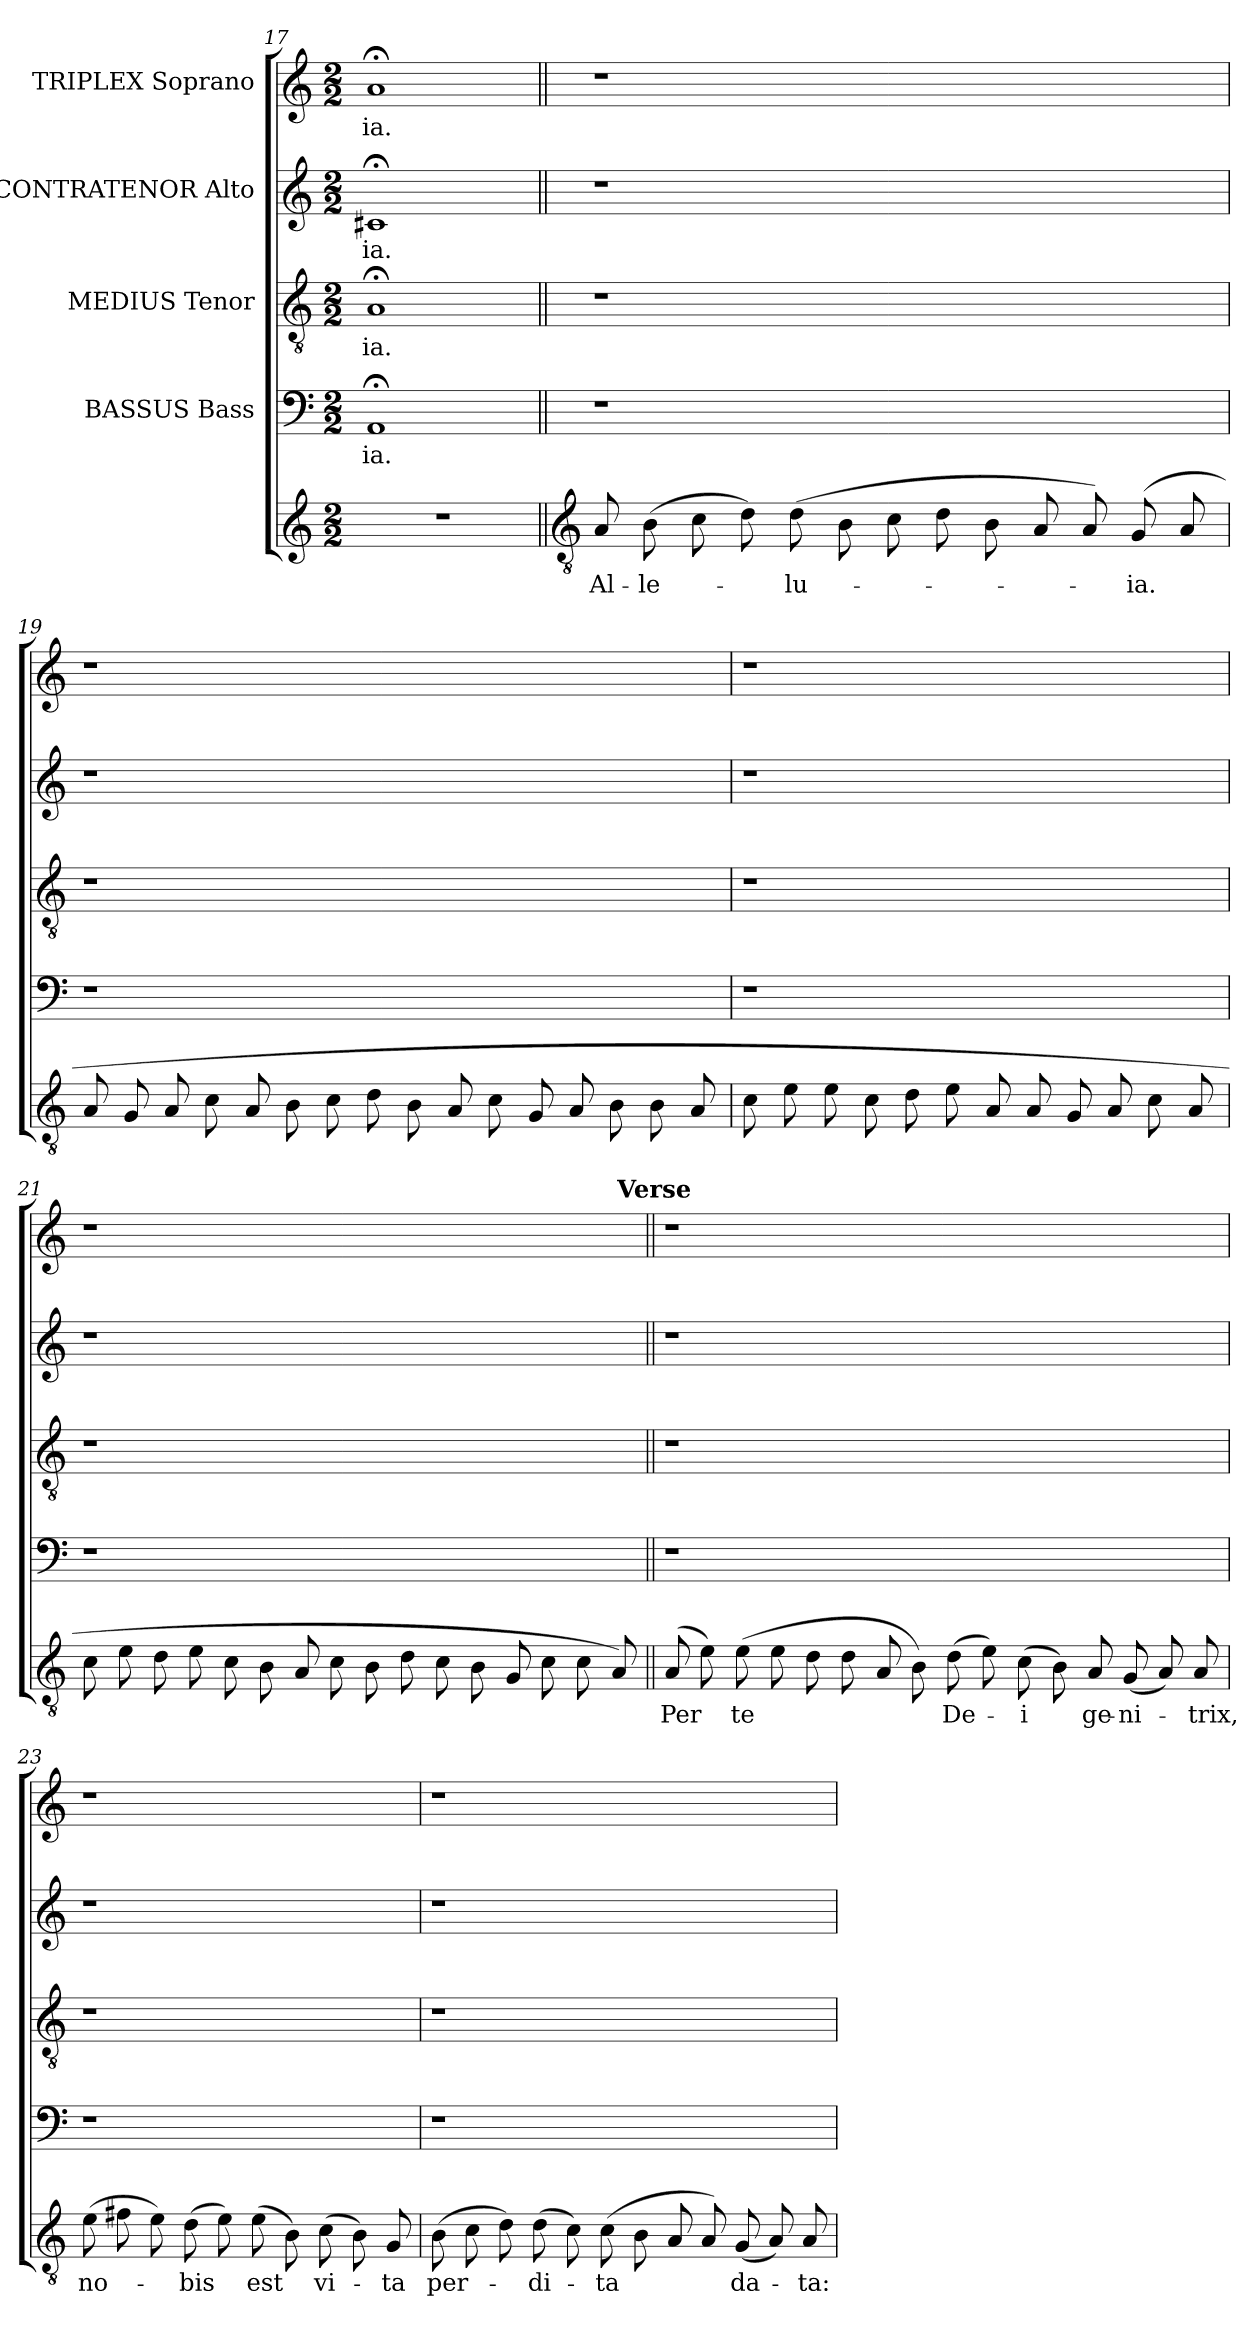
**kern	**text	**kern	**text	**kern	**text	**kern	**text	**kern	**text
*part5	*part5	*part4	*part4	*part3	*part3	*part2	*part2	*part1	*part1
*staff5	*staff5	*staff4	*staff4	*staff3	*staff3	*staff2	*staff2	*staff1	*staff1
*	*	*I"BASSUS Bass	*	*I"MEDIUS Tenor	*	*I"CONTRATENOR Alto	*	*I"TRIPLEX Soprano	*
*clefG2	*	*clefF4	*	*clefGv2	*	*clefG2	*	*clefG2	*
*k[]	*	*k[]	*	*k[]	*	*k[]	*	*k[]	*
*C:	*	*C:	*	*C:	*	*C:	*	*C:	*
*M2/2	*	*M2/2	*	*M2/2	*	*M2/2	*	*M2/2	*
=17	=17	=17	=17	=17	=17	=17	=17	=17	=17
!	!	!	!LO:LY:b	!	!LO:LY:b	!	!LO:LY:b	!	!LO:LY:b
1r	.	1AA;<	-ia.	1A;<	-ia.	1c#X;<	-ia.	1a;<	-ia.
!!LO:PB:g=z
=18||	=18||	=18||	=18||	=18||	=18||	=18||	=18||	=18||	=18||
*clefGv2	*	*	*	*	*	*	*	*	*
!	!LO:LY:b	!	!	!	!	!	!	!	!
8A	Al-	1r	.	1r	.	1r	.	1r	.
!	!LO:LY:b	!	!	!	!	!	!	!	!
(>8B	-le-	.	.	.	.	.	.	.	.
8c	.	.	.	.	.	.	.	.	.
8d)	.	.	.	.	.	.	.	.	.
!	!LO:LY:b	!	!	!	!	!	!	!	!
(>8d	-lu-	.	.	.	.	.	.	.	.
8B	.	.	.	.	.	.	.	.	.
8c	.	.	.	.	.	.	.	.	.
8d	.	.	.	.	.	.	.	.	.
8B	.	2ryy	.	2ryy	.	2ryy	.	2ryy	.
8A	.	.	.	.	.	.	.	.	.
8A)	.	.	.	.	.	.	.	.	.
!	!LO:LY:b	!	!	!	!	!	!	!	!
(>8G	-ia.	.	.	.	.	.	.	.	.
8A	.	8ryy	.	8ryy	.	8ryy	.	8ryy	.
=19`	=19`	=19`	=19`	=19`	=19`	=19`	=19`	=19`	=19`
8A	.	1r	.	1r	.	1r	.	1r	.
8G	.	.	.	.	.	.	.	.	.
8A	.	.	.	.	.	.	.	.	.
8c	.	.	.	.	.	.	.	.	.
8A	.	.	.	.	.	.	.	.	.
8B	.	.	.	.	.	.	.	.	.
8c	.	.	.	.	.	.	.	.	.
8d	.	.	.	.	.	.	.	.	.
8B	.	1ryy	.	1ryy	.	1ryy	.	1ryy	.
8A	.	.	.	.	.	.	.	.	.
8c	.	.	.	.	.	.	.	.	.
8G	.	.	.	.	.	.	.	.	.
8A	.	.	.	.	.	.	.	.	.
8B	.	.	.	.	.	.	.	.	.
8B	.	.	.	.	.	.	.	.	.
8A	.	.	.	.	.	.	.	.	.
=20`	=20`	=20`	=20`	=20`	=20`	=20`	=20`	=20`	=20`
8c	.	1r	.	1r	.	1r	.	1r	.
8e	.	.	.	.	.	.	.	.	.
8e	.	.	.	.	.	.	.	.	.
8c	.	.	.	.	.	.	.	.	.
8d	.	.	.	.	.	.	.	.	.
8e	.	.	.	.	.	.	.	.	.
8A	.	.	.	.	.	.	.	.	.
8A	.	.	.	.	.	.	.	.	.
8G	.	2ryy	.	2ryy	.	2ryy	.	2ryy	.
8A	.	.	.	.	.	.	.	.	.
8c	.	.	.	.	.	.	.	.	.
8A	.	.	.	.	.	.	.	.	.
!!LO:LB:g=z
=21`	=21`	=21`	=21`	=21`	=21`	=21`	=21`	=21`	=21`
8c	.	1r	.	1r	.	1r	.	1r	.
8e	.	.	.	.	.	.	.	.	.
8d	.	.	.	.	.	.	.	.	.
8e	.	.	.	.	.	.	.	.	.
8c	.	.	.	.	.	.	.	.	.
8B	.	.	.	.	.	.	.	.	.
8A	.	.	.	.	.	.	.	.	.
8c	.	.	.	.	.	.	.	.	.
8B	.	1ryy	.	1ryy	.	1ryy	.	1ryy	.
8d	.	.	.	.	.	.	.	.	.
8c	.	.	.	.	.	.	.	.	.
8B	.	.	.	.	.	.	.	.	.
8G	.	.	.	.	.	.	.	.	.
8c	.	.	.	.	.	.	.	.	.
8c	.	.	.	.	.	.	.	.	.
8A)	.	.	.	.	.	.	.	.	.
!!LO:REH:place=s5:a:B:enc=none:fs=9.9:t=Verse
=22||	=22||	=22||	=22||	=22||	=22||	=22||	=22||	=22||	=22||
!	!LO:LY:b	!	!	!	!	!	!	!	!
(>8A	Per	1r	.	1r	.	1r	.	1r	.
8e)	.	.	.	.	.	.	.	.	.
!	!LO:LY:b	!	!	!	!	!	!	!	!
(>8e	te	.	.	.	.	.	.	.	.
8e	.	.	.	.	.	.	.	.	.
8d	.	.	.	.	.	.	.	.	.
8d	.	.	.	.	.	.	.	.	.
8A	.	.	.	.	.	.	.	.	.
8B)	.	.	.	.	.	.	.	.	.
!	!LO:LY:b	!	!	!	!	!	!	!	!
(>8d	De-	1ryy	.	1ryy	.	1ryy	.	1ryy	.
8e)	.	.	.	.	.	.	.	.	.
!	!LO:LY:b	!	!	!	!	!	!	!	!
(>8c	-i	.	.	.	.	.	.	.	.
8B)	.	.	.	.	.	.	.	.	.
!	!LO:LY:b	!	!	!	!	!	!	!	!
8A	ge-	.	.	.	.	.	.	.	.
!	!LO:LY:b	!	!	!	!	!	!	!	!
(<8G	-ni-	.	.	.	.	.	.	.	.
8A)	.	.	.	.	.	.	.	.	.
!	!LO:LY:b	!	!	!	!	!	!	!	!
8A	-trix,	.	.	.	.	.	.	.	.
=23`	=23`	=23`	=23`	=23`	=23`	=23`	=23`	=23`	=23`
!	!LO:LY:b	!	!	!	!	!	!	!	!
(>8e	no-	1r	.	1r	.	1r	.	1r	.
8f#X	.	.	.	.	.	.	.	.	.
8e)	.	.	.	.	.	.	.	.	.
!	!LO:LY:b	!	!	!	!	!	!	!	!
(>8d	-bis	.	.	.	.	.	.	.	.
8e)	.	.	.	.	.	.	.	.	.
!	!LO:LY:b	!	!	!	!	!	!	!	!
(>8e	est	.	.	.	.	.	.	.	.
8B)	.	.	.	.	.	.	.	.	.
!	!LO:LY:b	!	!	!	!	!	!	!	!
(>8c	vi-	.	.	.	.	.	.	.	.
8B)	.	4ryy	.	4ryy	.	4ryy	.	4ryy	.
!	!LO:LY:b	!	!	!	!	!	!	!	!
8G	-ta	.	.	.	.	.	.	.	.
!!LO:LB:g=z
=24`	=24`	=24`	=24`	=24`	=24`	=24`	=24`	=24`	=24`
!	!LO:LY:b	!	!	!	!	!	!	!	!
(>8B	per-	1r	.	1r	.	1r	.	1r	.
8c	.	.	.	.	.	.	.	.	.
8d)	.	.	.	.	.	.	.	.	.
!	!LO:LY:b	!	!	!	!	!	!	!	!
(>8d	-di-	.	.	.	.	.	.	.	.
8c)	.	.	.	.	.	.	.	.	.
!	!LO:LY:b	!	!	!	!	!	!	!	!
(>8c	-ta	.	.	.	.	.	.	.	.
8B	.	.	.	.	.	.	.	.	.
8A	.	.	.	.	.	.	.	.	.
8A)	.	2ryy	.	2ryy	.	2ryy	.	2ryy	.
!	!LO:LY:b	!	!	!	!	!	!	!	!
(<8G	da-	.	.	.	.	.	.	.	.
8A)	.	.	.	.	.	.	.	.	.
!	!LO:LY:b	!	!	!	!	!	!	!	!
8A	-ta:	.	.	.	.	.	.	.	.
=`	=`	=`	=`	=`	=`	=`	=`	=`	=`
*-	*-	*-	*-	*-	*-	*-	*-	*-	*-
